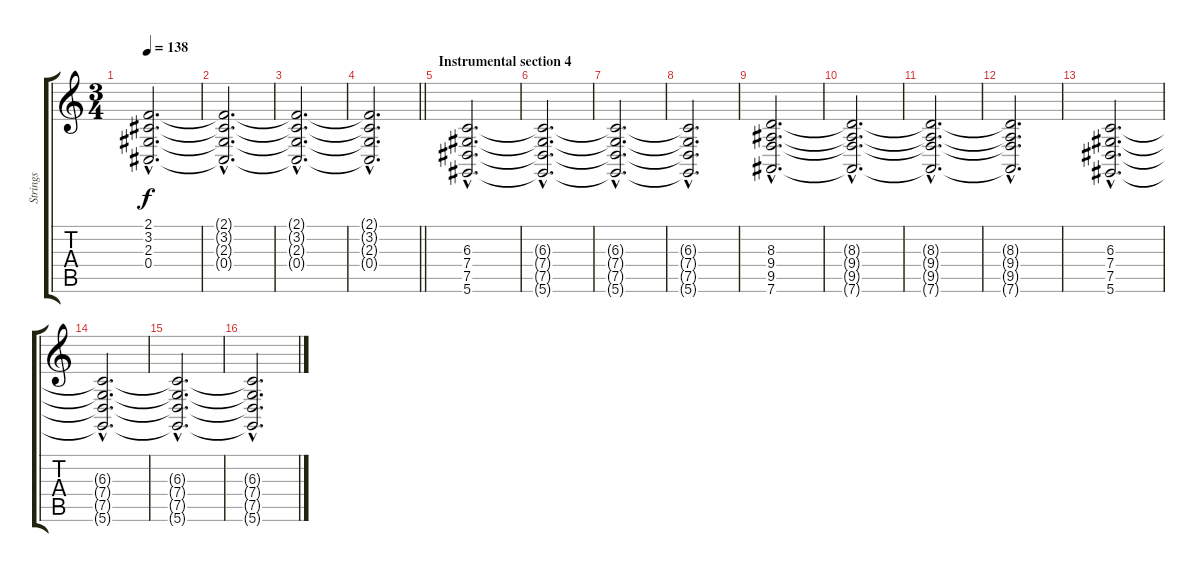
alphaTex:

\track ("Strings" "Strings") {instrument stringensemble1}
\staff {score tabs}
\tuning (Eb4 Bb3 Gb3 Db3 Ab2 Eb2) {hide}
\ts (3 4)
\tempo 138
\clef g2
\ks c
(2.1{hac} 3.2{hac} 2.3{hac} 0.4{hac}).2{d dy f} |
(2.1{hac t} 3.2{hac t} 2.3{hac t} 0.4{hac t}).2{d} |
(2.1{hac t} 3.2{hac t} 2.3{hac t} 0.4{hac t}).2{d} |
\barLineRight lightlight
(2.1{hac t} 3.2{hac t} 2.3{hac t} 0.4{hac t}).2{d} |
\section ("" "Instrumental section 4")
(6.3{hac} 7.4{hac} 7.5{hac} 5.6{hac}).2{d} |
(6.3{hac t} 7.4{hac t} 7.5{hac t} 5.6{hac t}).2{d} |
(6.3{hac t} 7.4{hac t} 7.5{hac t} 5.6{hac t}).2{d} |
(6.3{hac t} 7.4{hac t} 7.5{hac t} 5.6{hac t}).2{d} |
(8.3{hac} 9.4{hac} 9.5{hac} 7.6{hac}).2{d} |
(8.3{hac t} 9.4{hac t} 9.5{hac t} 7.6{hac t}).2{d} |
(8.3{hac t} 9.4{hac t} 9.5{hac t} 7.6{hac t}).2{d} |
(8.3{hac t} 9.4{hac t} 9.5{hac t} 7.6{hac t}).2{d} |
(6.3{hac} 7.4{hac} 7.5{hac} 5.6{hac}).2{d} |
(6.3{hac t} 7.4{hac t} 7.5{hac t} 5.6{hac t}).2{d} |
(6.3{hac t} 7.4{hac t} 7.5{hac t} 5.6{hac t}).2{d} |
(6.3{hac t} 7.4{hac t} 7.5{hac t} 5.6{hac t}).2{d}
